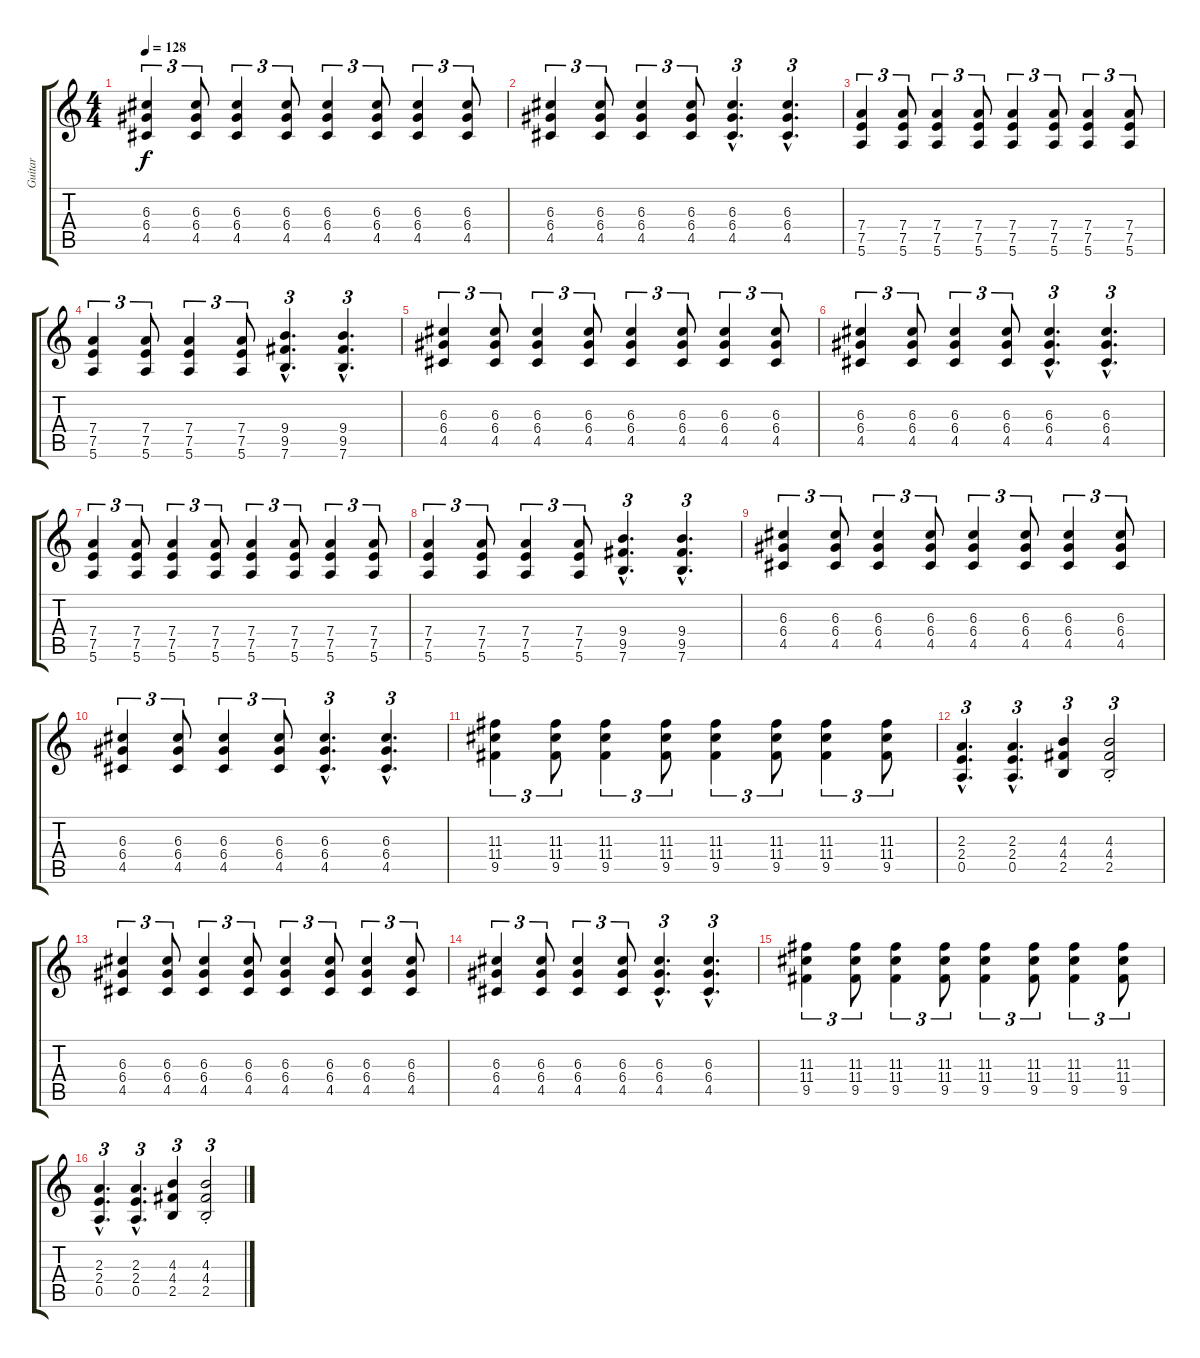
\track ("Guitar" "Guitar") {instrument acousticguitarsteel}
\staff {score tabs}
\tuning (E4 B3 G3 D3 A2 E2) {hide}
\ts (4 4)
\tempo 128
\clef g2
\ks c
(6.3 6.4 4.5).4{tu (3 2) dy f instrument acousticguitarsteel} (6.3 6.4 4.5).8{tu (3 2)} (6.3 6.4 4.5).4{tu (3 2)} (6.3 6.4 4.5).8{tu (3 2)} (6.3 6.4 4.5).4{tu (3 2)} (6.3 6.4 4.5).8{tu (3 2)} (6.3 6.4 4.5).4{tu (3 2)} (6.3 6.4 4.5).8{tu (3 2)} |
(6.3 6.4 4.5).4{tu (3 2)} (6.3 6.4 4.5).8{tu (3 2)} (6.3 6.4 4.5).4{tu (3 2)} (6.3 6.4 4.5).8{tu (3 2)} (6.3{hac} 6.4{hac} 4.5{hac}).4{d tu (3 2)} (6.3{hac} 6.4{hac} 4.5{hac}).4{d tu (3 2)} |
(7.4 7.5 5.6).4{tu (3 2)} (7.4 7.5 5.6).8{tu (3 2)} (7.4 7.5 5.6).4{tu (3 2)} (7.4 7.5 5.6).8{tu (3 2)} (7.4 7.5 5.6).4{tu (3 2)} (7.4 7.5 5.6).8{tu (3 2)} (7.4 7.5 5.6).4{tu (3 2)} (7.4 7.5 5.6).8{tu (3 2)} |
(7.4 7.5 5.6).4{tu (3 2)} (7.4 7.5 5.6).8{tu (3 2)} (7.4 7.5 5.6).4{tu (3 2)} (7.4 7.5 5.6).8{tu (3 2)} (9.4{hac} 9.5{hac} 7.6{hac}).4{d tu (3 2)} (9.4{hac} 9.5{hac} 7.6{hac}).4{d tu (3 2)} |
(6.3 6.4 4.5).4{tu (3 2)} (6.3 6.4 4.5).8{tu (3 2)} (6.3 6.4 4.5).4{tu (3 2)} (6.3 6.4 4.5).8{tu (3 2)} (6.3 6.4 4.5).4{tu (3 2)} (6.3 6.4 4.5).8{tu (3 2)} (6.3 6.4 4.5).4{tu (3 2)} (6.3 6.4 4.5).8{tu (3 2)} |
(6.3 6.4 4.5).4{tu (3 2)} (6.3 6.4 4.5).8{tu (3 2)} (6.3 6.4 4.5).4{tu (3 2)} (6.3 6.4 4.5).8{tu (3 2)} (6.3{hac} 6.4{hac} 4.5{hac}).4{d tu (3 2)} (6.3{hac} 6.4{hac} 4.5{hac}).4{d tu (3 2)} |
(7.4 7.5 5.6).4{tu (3 2)} (7.4 7.5 5.6).8{tu (3 2)} (7.4 7.5 5.6).4{tu (3 2)} (7.4 7.5 5.6).8{tu (3 2)} (7.4 7.5 5.6).4{tu (3 2)} (7.4 7.5 5.6).8{tu (3 2)} (7.4 7.5 5.6).4{tu (3 2)} (7.4 7.5 5.6).8{tu (3 2)} |
(7.4 7.5 5.6).4{tu (3 2)} (7.4 7.5 5.6).8{tu (3 2)} (7.4 7.5 5.6).4{tu (3 2)} (7.4 7.5 5.6).8{tu (3 2)} (9.4{hac} 9.5{hac} 7.6{hac}).4{d tu (3 2)} (9.4{hac} 9.5{hac} 7.6{hac}).4{d tu (3 2)} |
(6.3 6.4 4.5).4{tu (3 2)} (6.3 6.4 4.5).8{tu (3 2)} (6.3 6.4 4.5).4{tu (3 2)} (6.3 6.4 4.5).8{tu (3 2)} (6.3 6.4 4.5).4{tu (3 2)} (6.3 6.4 4.5).8{tu (3 2)} (6.3 6.4 4.5).4{tu (3 2)} (6.3 6.4 4.5).8{tu (3 2)} |
(6.3 6.4 4.5).4{tu (3 2)} (6.3 6.4 4.5).8{tu (3 2)} (6.3 6.4 4.5).4{tu (3 2)} (6.3 6.4 4.5).8{tu (3 2)} (6.3{hac} 6.4{hac} 4.5{hac}).4{d tu (3 2)} (6.3{hac} 6.4{hac} 4.5{hac}).4{d tu (3 2)} |
(11.3 11.4 9.5).4{tu (3 2)} (11.3 11.4 9.5).8{tu (3 2)} (11.3 11.4 9.5).4{tu (3 2)} (11.3 11.4 9.5).8{tu (3 2)} (11.3 11.4 9.5).4{tu (3 2)} (11.3 11.4 9.5).8{tu (3 2)} (11.3 11.4 9.5).4{tu (3 2)} (11.3 11.4 9.5).8{tu (3 2)} |
(2.3{hac} 2.4{hac} 0.5{hac}).4{d tu (3 2)} (2.3{hac} 2.4{hac} 0.5{hac}).4{d tu (3 2)} (4.3 4.4 2.5).4{tu (3 2)} (4.3{st} 4.4{st} 2.5{st}).2{tu (3 2)} |
(6.3 6.4 4.5).4{tu (3 2)} (6.3 6.4 4.5).8{tu (3 2)} (6.3 6.4 4.5).4{tu (3 2)} (6.3 6.4 4.5).8{tu (3 2)} (6.3 6.4 4.5).4{tu (3 2)} (6.3 6.4 4.5).8{tu (3 2)} (6.3 6.4 4.5).4{tu (3 2)} (6.3 6.4 4.5).8{tu (3 2)} |
(6.3 6.4 4.5).4{tu (3 2)} (6.3 6.4 4.5).8{tu (3 2)} (6.3 6.4 4.5).4{tu (3 2)} (6.3 6.4 4.5).8{tu (3 2)} (6.3{hac} 6.4{hac} 4.5{hac}).4{d tu (3 2)} (6.3{hac} 6.4{hac} 4.5{hac}).4{d tu (3 2)} |
(11.3 11.4 9.5).4{tu (3 2)} (11.3 11.4 9.5).8{tu (3 2)} (11.3 11.4 9.5).4{tu (3 2)} (11.3 11.4 9.5).8{tu (3 2)} (11.3 11.4 9.5).4{tu (3 2)} (11.3 11.4 9.5).8{tu (3 2)} (11.3 11.4 9.5).4{tu (3 2)} (11.3 11.4 9.5).8{tu (3 2)} |
(2.3{hac} 2.4{hac} 0.5{hac}).4{d tu (3 2)} (2.3{hac} 2.4{hac} 0.5{hac}).4{d tu (3 2)} (4.3 4.4 2.5).4{tu (3 2)} (4.3{st} 4.4{st} 2.5{st}).2{tu (3 2)}
